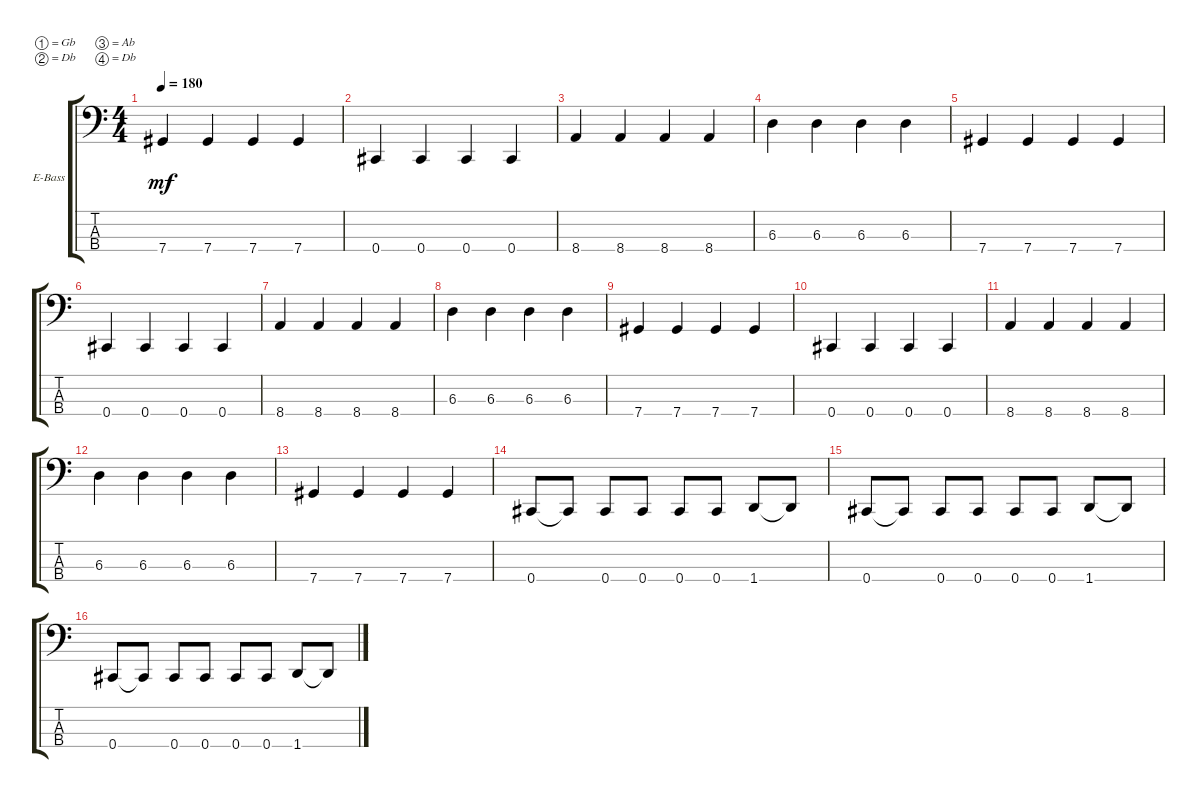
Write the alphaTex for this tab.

\defaultSystemsLayout 4
\bracketExtendMode groupsimilarinstruments
\firstSystemTrackNameOrientation horizontal
\otherSystemsTrackNameOrientation horizontal
\track ("Electric Bass" "E-Bass") {instrument electricbassfinger}
\staff {score tabs}
\tuning (Gb2 Db2 Ab1 Db1)
\ts (4 4)
\tempo 180
\clef f4
\scale
0.333333
\ks c
7.4.4{dy mf} 7.4.4 7.4.4 7.4.4 |
\scale
0.333333 0.4.4 0.4.4 0.4.4 0.4.4 |
\scale
0.333333 8.4.4 8.4.4 8.4.4 8.4.4 |
\scale
0.333333 6.3.4 6.3.4 6.3.4 6.3.4 |
\scale
0.333333 7.4.4 7.4.4 7.4.4 7.4.4 |
\scale
0.333333 0.4.4 0.4.4 0.4.4 0.4.4 |
\scale
0.333333 8.4.4 8.4.4 8.4.4 8.4.4 |
\scale
0.333333 6.3.4 6.3.4 6.3.4 6.3.4 |
\scale
0.333333 7.4.4 7.4.4 7.4.4 7.4.4 |
\scale
0.333333 0.4.4 0.4.4 0.4.4 0.4.4 |
\scale
0.333333 8.4.4 8.4.4 8.4.4 8.4.4 |
\scale
0.333333 6.3.4 6.3.4 6.3.4 6.3.4 |
\scale
0.333333 7.4.4 7.4.4 7.4.4 7.4.4 |
\scale
0.333333 0.4.8 0.4{t}.8 0.4.8 0.4.8 0.4.8 0.4.8 1.4.8 1.4{t}.8 |
\scale
0.333333 0.4.8 0.4{t}.8 0.4.8 0.4.8 0.4.8 0.4.8 1.4.8 1.4{t}.8 |
\scale
0.333333 0.4.8 0.4{t}.8 0.4.8 0.4.8 0.4.8 0.4.8 1.4.8 1.4{t}.8
